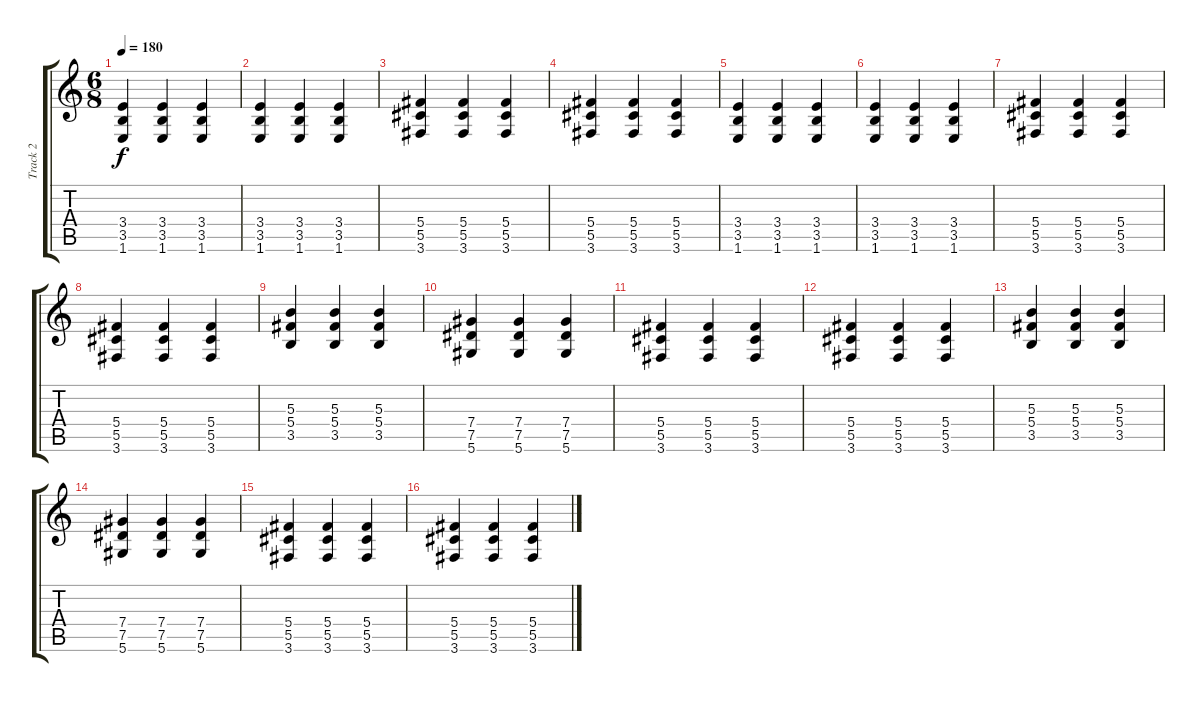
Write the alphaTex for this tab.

\track ("Track 2" "Track 2") {instrument distortionguitar}
\staff {score tabs}
\tuning (Eb4 Bb3 Gb3 Db3 Ab2 Eb2) {hide}
\ts (6 8)
\tempo 180
\clef g2
\ks c
(3.4 3.5 1.6).4{dy f} (3.4 3.5 1.6).4 (3.4 3.5 1.6).4 |
(3.4 3.5 1.6).4 (3.4 3.5 1.6).4 (3.4 3.5 1.6).4 |
(5.4 5.5 3.6).4 (5.4 5.5 3.6).4 (5.4 5.5 3.6).4 |
(5.4 5.5 3.6).4 (5.4 5.5 3.6).4 (5.4 5.5 3.6).4 |
(3.4 3.5 1.6).4 (3.4 3.5 1.6).4 (3.4 3.5 1.6).4 |
(3.4 3.5 1.6).4 (3.4 3.5 1.6).4 (3.4 3.5 1.6).4 |
(5.4 5.5 3.6).4 (5.4 5.5 3.6).4 (5.4 5.5 3.6).4 |
(5.4 5.5 3.6).4 (5.4 5.5 3.6).4 (5.4 5.5 3.6).4 |
(5.3 5.4 3.5).4 (5.3 5.4 3.5).4 (5.3 5.4 3.5).4 |
(7.4 7.5 5.6).4 (7.4 7.5 5.6).4 (7.4 7.5 5.6).4 |
(5.4 5.5 3.6).4 (5.4 5.5 3.6).4 (5.4 5.5 3.6).4 |
(5.4 5.5 3.6).4 (5.4 5.5 3.6).4 (5.4 5.5 3.6).4 |
(5.3 5.4 3.5).4 (5.3 5.4 3.5).4 (5.3 5.4 3.5).4 |
(7.4 7.5 5.6).4 (7.4 7.5 5.6).4 (7.4 7.5 5.6).4 |
(5.4 5.5 3.6).4 (5.4 5.5 3.6).4 (5.4 5.5 3.6).4 |
(5.4 5.5 3.6).4 (5.4 5.5 3.6).4 (5.4 5.5 3.6).4
